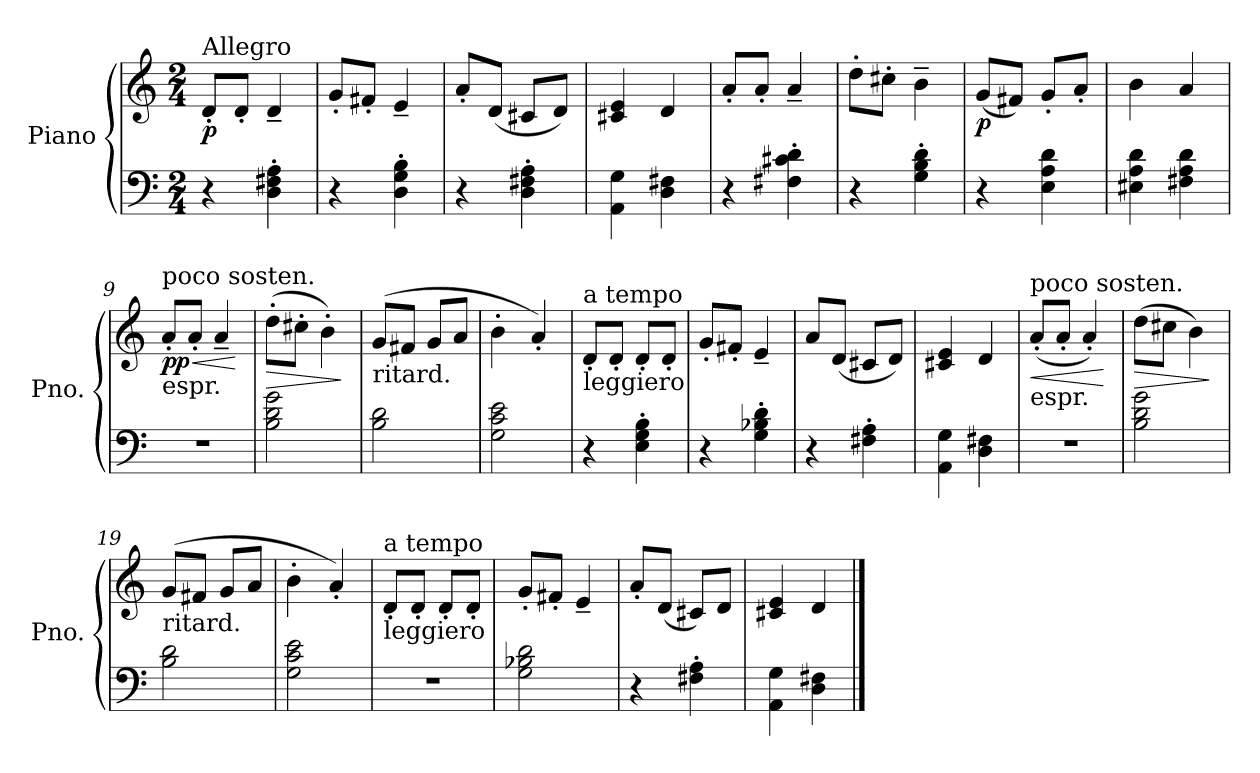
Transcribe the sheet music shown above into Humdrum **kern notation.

**kern	**kern	**dynam
*part1	*part1	*part1
*staff2	*staff1	*staff1/2
*I"Piano	*	*
*I'Pno.	*	*
*clefF4	*clefG2	*
*k[]	*k[]	*
*M2/4	*M2/4	*
=1	=1	=1
!	!LO:TX:a:t=Allegro	!
!	!	!LO:DY:b
4r	8d'/L	p
.	8d'/J	.
4D\' 4F#X\' 4A\'	4d~/	.
=2	=2	=2
4r	8g'/L	.
.	8f#X'/J	.
4D\' 4G\' 4B\'	4e~/	.
=3	=3	=3
4r	8a'/L	.
.	(8d/J	.
4D\' 4F#X\' 4A\'	8c#X/L	.
.	8d/J)	.
=4	=4	=4
4AA\ 4G\	4c#X/ 4e/	.
4D\ 4F#X\	4d/	.
=5	=5	=5
4r	8a'/L	.
.	8a'/J	.
4F#X\' 4c#X\' 4d\'	4a~/	.
=6	=6	=6
4r	8dd'\L	.
.	8cc#X'\J	.
4G\' 4B\' 4d\'	4b~\	.
=7	=7	=7
!	!	!LO:DY:b
4r	(8g/L	p
.	8f#X/J)	.
4E\ 4A\ 4d\	8g'/L	.
.	8a'/J	.
=8	=8	=8
4E#X\ 4A\ 4d\	4b\	.
4F#X\ 4A\ 4d\	4a/	.
=9	=9	=9
!	!LO:TX:b:t=espr.	!
!	!LO:TX:a:t=poco sosten.	!
!	!	!LO:HP:b
!	!	!LO:DY:n=1:b
2r	8a'/L	< pp
.	8a'/J	.
.	4a~/	.
.	.	[
!!LO:LB:g=z
=10	=10	=10
!	!	!LO:HP:b
2B\ 2d\ 2g\	(8dd'\L	>
.	8cc#X'\J	.
.	4b'\)	.
.	.	]
=11	=11	=11
!	!LO:TX:b:t=ritard.	!
2B\ 2d\	(8g/L	.
.	8f#X/J	.
.	8g/L	.
.	8a/J	.
=12	=12	=12
2G\ 2c\ 2e\	4b'\	.
.	4a'/)	.
=13	=13	=13
!	!LO:TX:b:t=leggiero	!
!	!LO:TX:a:t=a tempo	!
4r	8d'/L	.
.	8d'/J	.
4E\' 4G\' 4B\'	8d'/L	.
.	8d'/J	.
=14	=14	=14
4r	8g'/L	.
.	8f#X'/J	.
4G\' 4B-X\' 4d\'	4e~/	.
=15	=15	=15
4r	8a/L	.
.	(8d/J	.
4F#X\' 4A\'	8c#X/L	.
.	8d/J)	.
=16	=16	=16
4AA\ 4G\	4c#X/ 4e/	.
4D\ 4F#X\	4d/	.
=17	=17	=17
!	!LO:TX:a:t=poco sosten.	!
!	!LO:TX:b:t=espr.	!
!	!	!LO:HP:b
2r	(8a'/L	<
.	8a'/J	.
.	4a'/)	.
.	.	[
=18	=18	=18
!	!	!LO:HP:b
2B\ 2d\ 2g\	(8dd\L	>
.	8cc#X\J	.
.	4b\)	.
.	.	]
!!LO:LB:g=z
=19	=19	=19
!	!LO:TX:b:t=ritard.	!
2B\ 2d\	(8g/L	.
.	8f#X/J	.
.	8g/L	.
.	8a/J	.
=20	=20	=20
2G\ 2c\ 2e\	4b'\	.
.	4a'/)	.
=21	=21	=21
!	!LO:TX:a:t=a tempo	!
!	!LO:TX:b:t=leggiero	!
2r	8d'/L	.
.	8d'/J	.
.	8d'/L	.
.	8d'/J	.
=22	=22	=22
2G\ 2B-X\ 2d\	8g'/L	.
.	8f#X'/J	.
.	4e~/	.
=23	=23	=23
4r	8a'/L	.
.	(8d/J	.
4F#X\' 4A\'	8c#X/L)	.
.	8d/J	.
=24	=24	=24
4AA\ 4G\	4c#X/ 4e/	.
4D\ 4F#X\	4d/	.
==	==	==
*-	*-	*-
